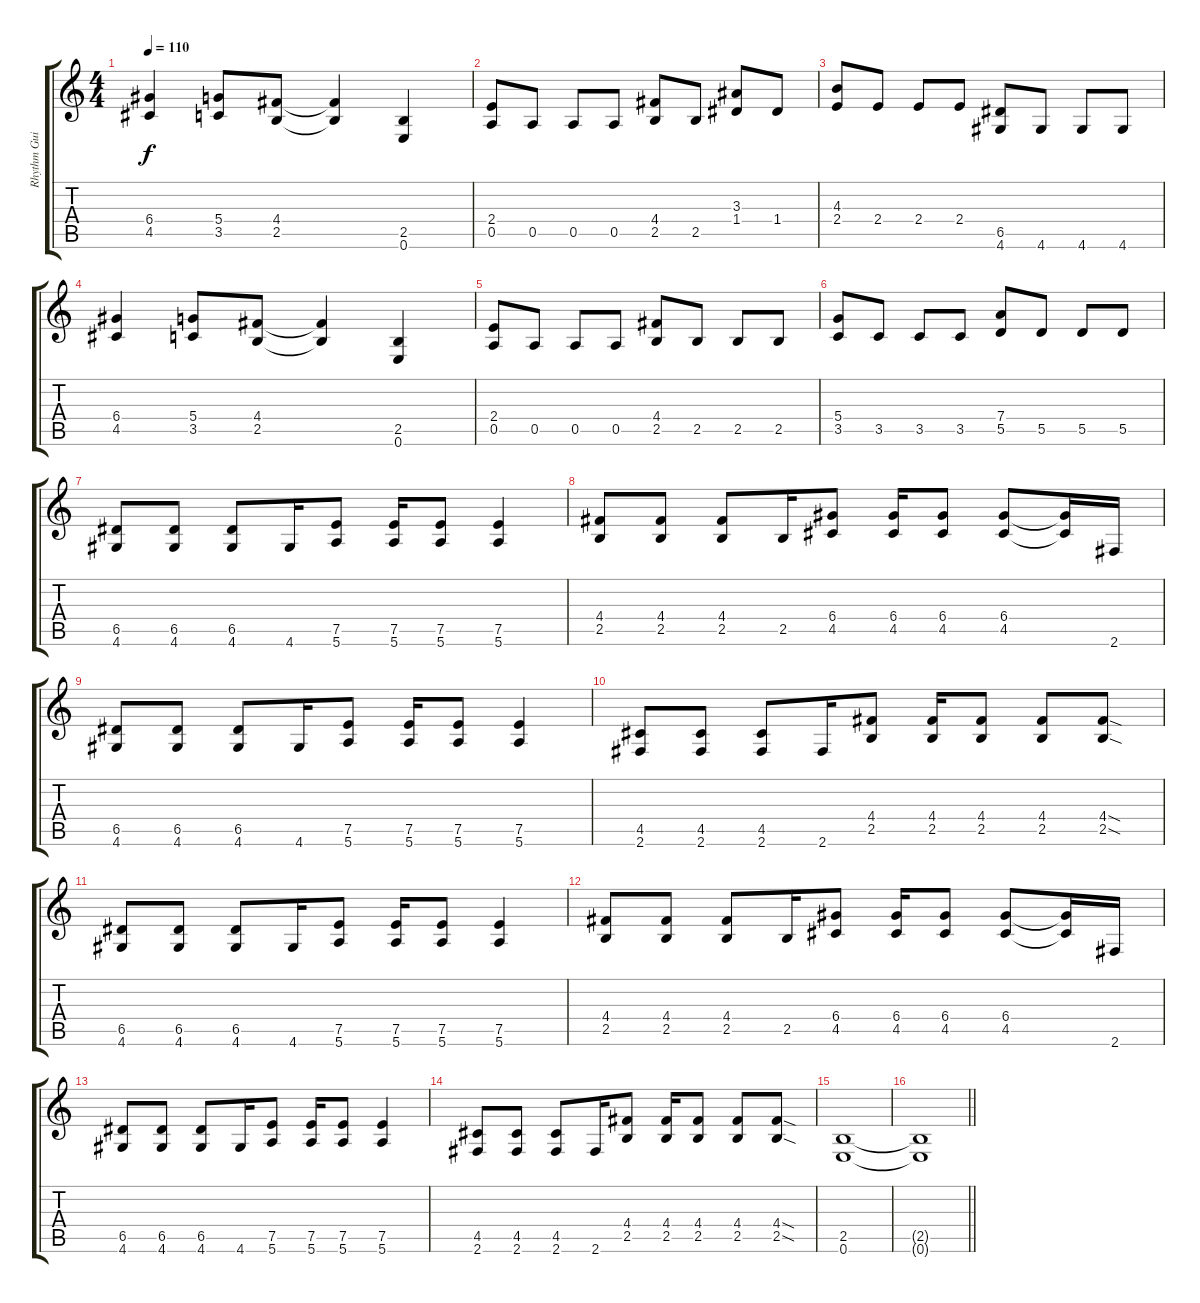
\track ("Rhythm Guitar" "Rhythm Gui") {instrument distortionguitar}
\staff {score tabs}
\tuning (E4 B3 G3 D3 A2 E2) {hide}
\ts (4 4)
\tempo 110
\clef g2
\ks c
(6.4 4.5).4{dy f} (5.4 3.5).8 (4.4 2.5).8 (4.4{t} 2.5{t}).4 (2.5 0.6).4 |
(2.4 0.5).8 0.5.8 0.5.8 0.5.8 (4.4 2.5).8 2.5.8 (3.3 1.4).8 1.4.8 |
(4.3 2.4).8 2.4.8 2.4.8 2.4.8 (6.5 4.6).8 4.6.8 4.6.8 4.6.8 |
(6.4 4.5).4 (5.4 3.5).8 (4.4 2.5).8 (4.4{t} 2.5{t}).4 (2.5 0.6).4 |
(2.4 0.5).8 0.5.8 0.5.8 0.5.8 (4.4 2.5).8 2.5.8 2.5.8 2.5.8 |
(5.4 3.5).8 3.5.8 3.5.8 3.5.8 (7.4 5.5).8 5.5.8 5.5.8 5.5.8 |
(6.5 4.6).8 (6.5 4.6).8 (6.5 4.6).8 4.6.16 (7.5 5.6).8 (7.5 5.6).16 (7.5 5.6).8 (7.5 5.6).4 |
(4.4 2.5).8 (4.4 2.5).8 (4.4 2.5).8 2.5.16 (6.4 4.5).8 (6.4 4.5).16 (6.4 4.5).8 (6.4 4.5).8 (6.4{t} 4.5{t}).16 2.6.16 |
(6.5 4.6).8 (6.5 4.6).8 (6.5 4.6).8 4.6.16 (7.5 5.6).8 (7.5 5.6).16 (7.5 5.6).8 (7.5 5.6).4 |
(4.5 2.6).8 (4.5 2.6).8 (4.5 2.6).8 2.6.16 (4.4 2.5).8 (4.4 2.5).16 (4.4 2.5).8 (4.4 2.5).8 (4.4{sod} 2.5{sod}).8 |
(6.5 4.6).8 (6.5 4.6).8 (6.5 4.6).8 4.6.16 (7.5 5.6).8 (7.5 5.6).16 (7.5 5.6).8 (7.5 5.6).4 |
(4.4 2.5).8 (4.4 2.5).8 (4.4 2.5).8 2.5.16 (6.4 4.5).8 (6.4 4.5).16 (6.4 4.5).8 (6.4 4.5).8 (6.4{t} 4.5{t}).16 2.6.16 |
(6.5 4.6).8 (6.5 4.6).8 (6.5 4.6).8 4.6.16 (7.5 5.6).8 (7.5 5.6).16 (7.5 5.6).8 (7.5 5.6).4 |
(4.5 2.6).8 (4.5 2.6).8 (4.5 2.6).8 2.6.16 (4.4 2.5).8 (4.4 2.5).16 (4.4 2.5).8 (4.4 2.5).8 (4.4{sod} 2.5{sod}).8 |
(2.5 0.6).1{volume 0} |
\barLineRight lightlight
(2.5{t} 0.6{t}).1
